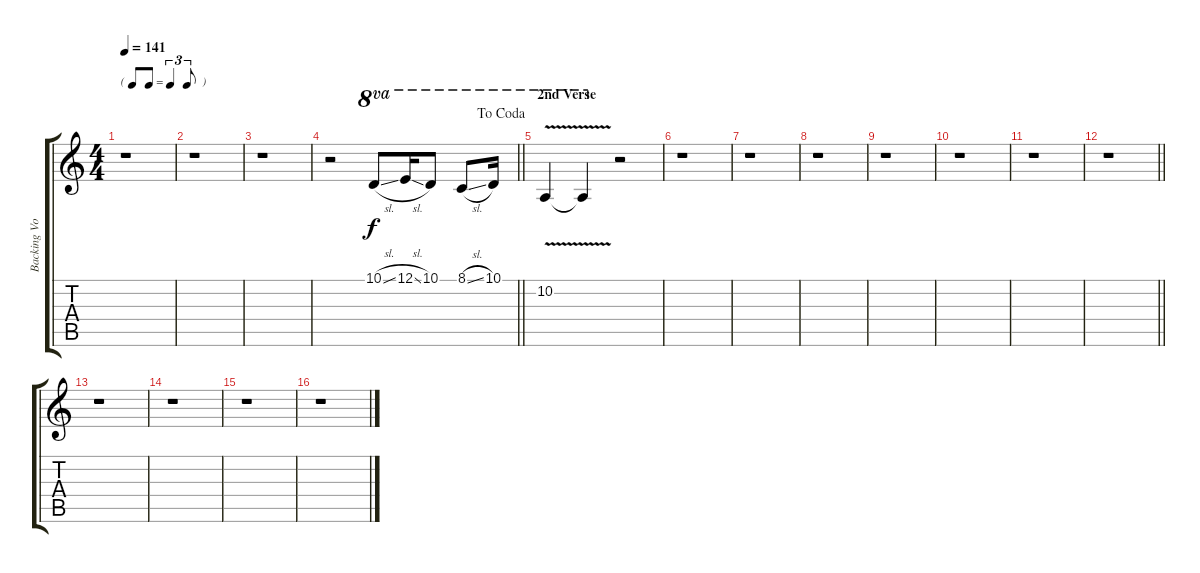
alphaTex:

\track ("Backing Vocals" "Backing Vo") {instrument recorder}
\staff {score tabs}
\tuning (E4 B3 G3 D3 A2 E2) {hide}
\ts (4 4)
\tf triplet8th
\tempo 141
\clef g2
\ks c
r.1{dy f} |
r.1 |
r.1 |
\jump dacoda
\barLineRight lightlight
r.2 10.1{sl}.8{ot 8va} 12.1{sl}.16{ot 8va} 10.1.8{ot 8va} 8.1{sl}.8{ot 8va} 10.1.16{ot 8va} |
\section ("" "2nd Verse")
10.2{v}.4{ot 8va} 10.2{v t}.4{ot 8va} r.2 |
r.1 |
r.1 |
r.1 |
r.1 |
r.1 |
r.1 |
\barLineRight lightlight
r.1 |
r.1 |
r.1 |
r.1 |
r.1
